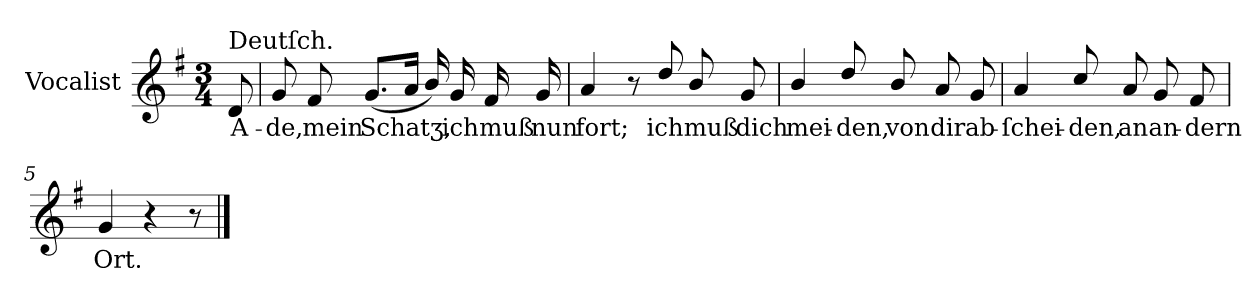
**kern	**text
*part1	*part1
*staff1	*staff1
*I"Vocalist	*
*k[f#]	*
*G:	*
*M3/4	*
=	=
!LO:TX:a:t=Deutſch.	!
8d	A-
=1	=1
8g	-de,
8f#	mein
(8.gL	Schatʒ,
16aJk	.
16b/)	.
16g	ich
16f#	muß
16g	nun
=2	=2
4a	fort;
8r	.
8dd/	ich
8b/	muß
8g	dich
=3	=3
4b/	mei-
8dd/	-den,
8b/	von
8a	dir
8g	ab-
=4	=4
4a	-ſchei-
8cc/	-den,
8a	an
8g	an-
8f#	-dern
=5	=5
4g	Ort.
4r	.
8r	.
==	==
*-	*-
